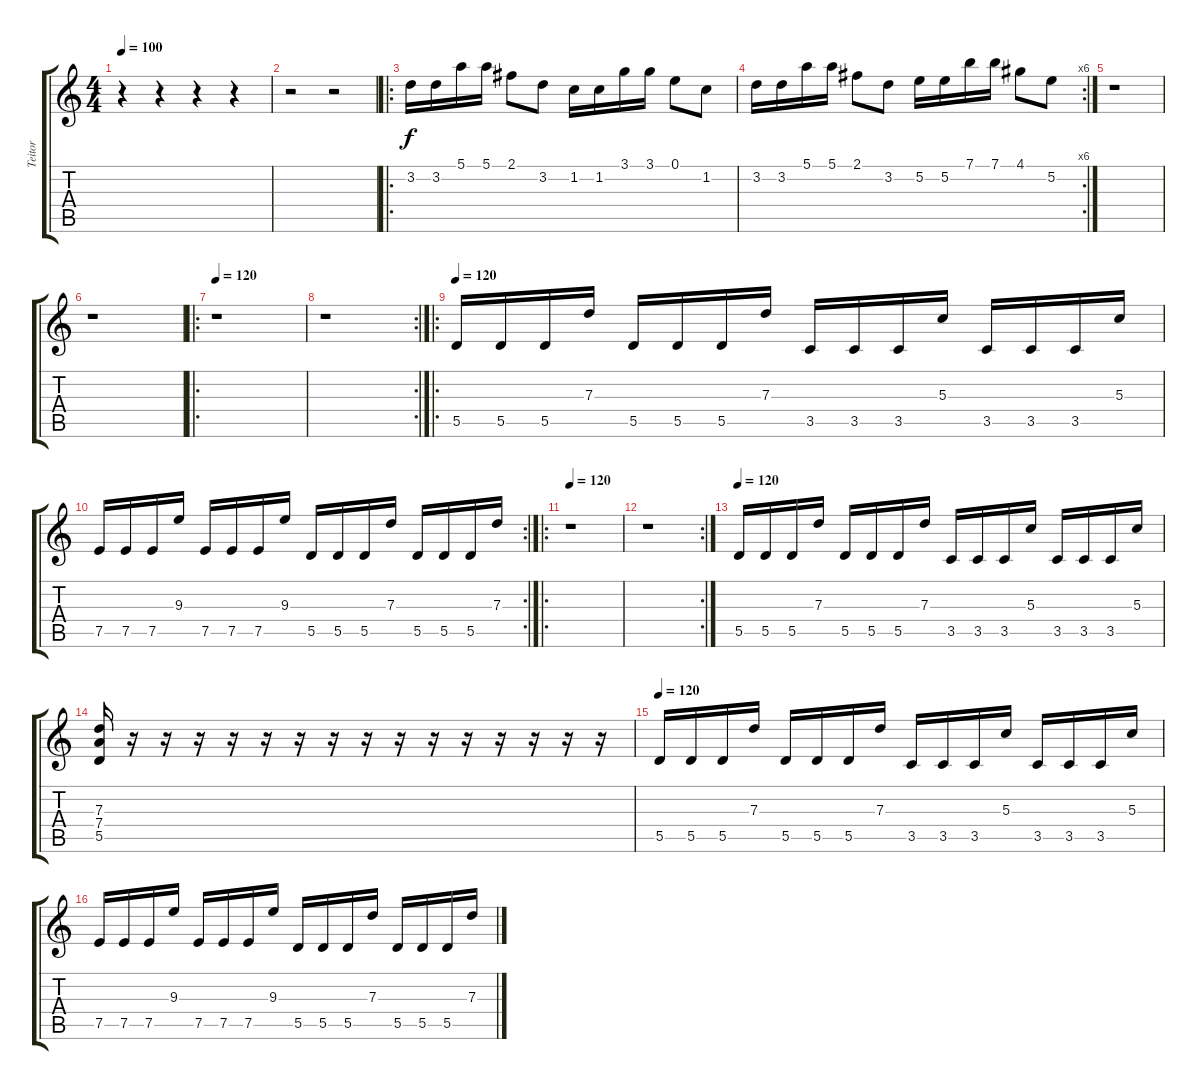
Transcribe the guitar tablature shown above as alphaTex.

\track ("Teitor" "Teitor") {instrument overdrivenguitar}
\staff {score tabs}
\tuning (E4 B3 G3 D3 A2 E2) {hide}
\ts (4 4)
\tempo 100
\clef g2
\ks c
r.4{dy f instrument overdrivenguitar} r.4 r.4 r.4 |
r.2 r.2 |
\ro
3.2.16 3.2.16 5.1.16 5.1.16 2.1.8 3.2.8 1.2.16 1.2.16 3.1.16 3.1.16 0.1.8 1.2.8 |
\rc 6
3.2.16 3.2.16 5.1.16 5.1.16 2.1.8 3.2.8 5.2.16 5.2.16 7.1.16 7.1.16 4.1.8 5.2.8 |
r.1 |
r.1 |
\ro
\tempo 120
r.1 |
\rc 2
r.1 |
\ro
\tempo 120
5.5.16 5.5.16 5.5.16 7.3.16 5.5.16 5.5.16 5.5.16 7.3.16 3.5.16 3.5.16 3.5.16 5.3.16 3.5.16 3.5.16 3.5.16 5.3.16 |
\rc 2
7.5.16 7.5.16 7.5.16 9.3.16 7.5.16 7.5.16 7.5.16 9.3.16 5.5.16 5.5.16 5.5.16 7.3.16 5.5.16 5.5.16 5.5.16 7.3.16 |
\ro
\tempo 120
r.1 |
\rc 2
r.1 |
\tempo 120
5.5.16 5.5.16 5.5.16 7.3.16 5.5.16 5.5.16 5.5.16 7.3.16 3.5.16 3.5.16 3.5.16 5.3.16 3.5.16 3.5.16 3.5.16 5.3.16 |
(7.3 7.4 5.5).16 r.16 r.16 r.16 r.16 r.16 r.16 r.16 r.16 r.16 r.16 r.16 r.16 r.16 r.16 r.16 |
\tempo 120
5.5.16 5.5.16 5.5.16 7.3.16 5.5.16 5.5.16 5.5.16 7.3.16 3.5.16 3.5.16 3.5.16 5.3.16 3.5.16 3.5.16 3.5.16 5.3.16 |
7.5.16 7.5.16 7.5.16 9.3.16 7.5.16 7.5.16 7.5.16 9.3.16 5.5.16 5.5.16 5.5.16 7.3.16 5.5.16 5.5.16 5.5.16 7.3.16
